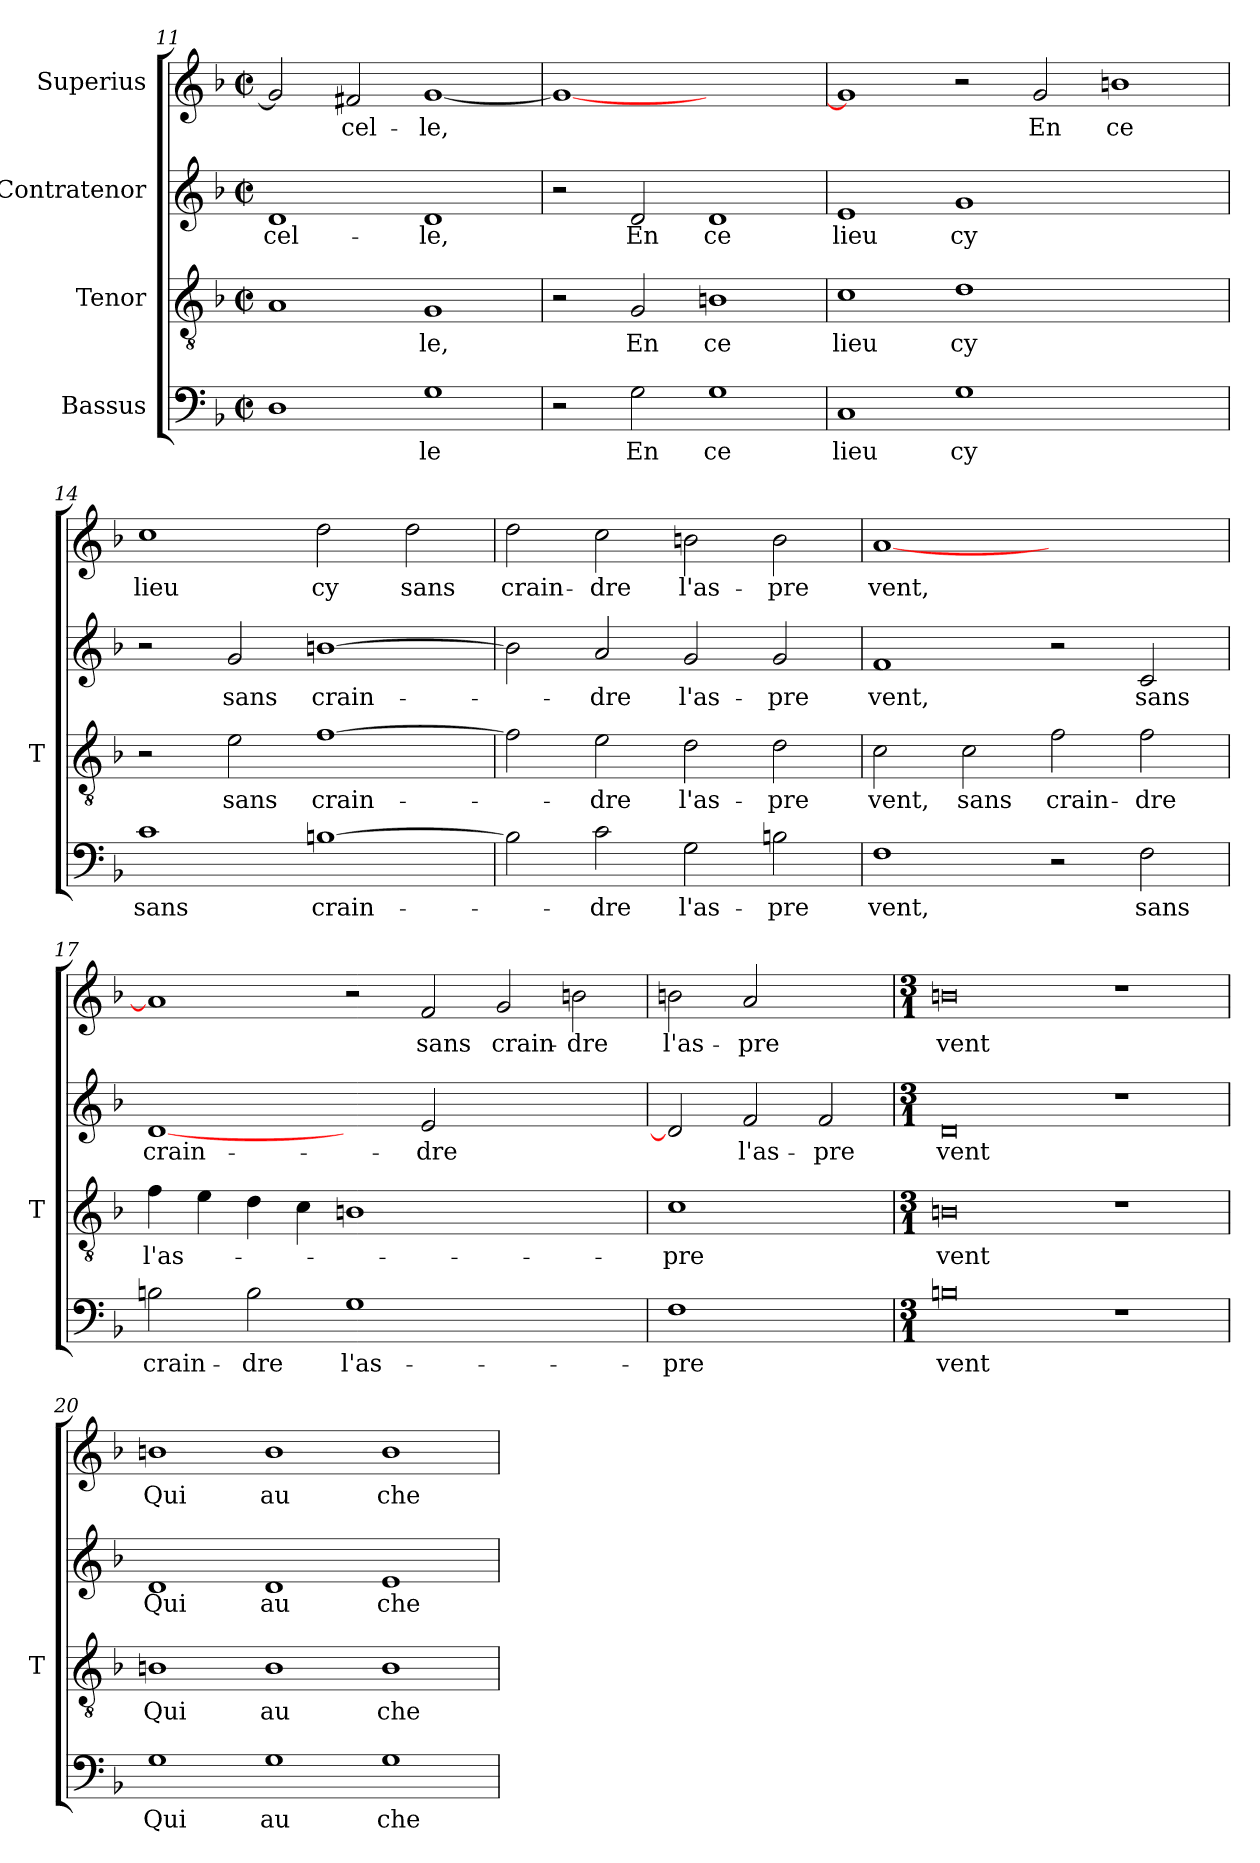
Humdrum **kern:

**kern	**text	**kern	**text	**kern	**text	**kern	**text
*part4	*part4	*part3	*part3	*part2	*part2	*part1	*part1
*staff4	*staff4	*staff3	*staff3	*staff2	*staff2	*staff1	*staff1
*I"Bassus	*	*I"Tenor	*	*I"Contratenor	*	*I"Superius	*
*	*	*I'T	*	*	*	*	*
!!LO:LB:g=z
*clefF4	*	*clefGv2	*	*clefG2	*	*clefG2	*
*k[b-]	*	*k[b-]	*	*k[b-]	*	*k[b-]	*
*F:	*	*F:	*	*F:	*	*F:	*
*M2/2	*	*M2/2	*	*M2/2	*	*M2/2	*
*met(c|)	*	*met(c|)	*	*met(c|)	*	*met(c|)	*
=11	=11	=11	=11	=11	=11	=11	=11
1D	.	1A	.	1d	cel-	2g]	.
.	.	.	.	.	.	2f#X	cel-
1G	-le	1G	-le,	1d	-le,	[1g	-le,
=12	=12	=12	=12	=12	=12	=12	=12
2r	.	2r	.	2r	.	1g_	.
2G	-En	2G	-En	2d	-En	.	.
1G	-ce	1Bn	-ce	1d	-ce	1ryy	.
=13	=13	=13	=13	=13	=13	=13	=13
1C	-lieu	1c	-lieu	1e	-lieu	1g]	.
1G	-cy	1d	-cy	1g	-cy	2r	.
.	.	.	.	.	.	2g	-En
1ryy	.	1ryy	.	1ryy	.	1b	-ce
=14	=14	=14	=14	=14	=14	=14	=14
1c	-sans	2r	.	2r	.	1cc	-lieu
.	.	2e	-sans	2g	-sans	.	.
[1Bn	crain-	[1f	crain-	[1bn	crain-	2dd	-cy
.	.	.	.	.	.	2dd	-sans
=15	=15	=15	=15	=15	=15	=15	=15
2B]	.	2f]	.	2b]	.	2dd	crain-
2c	-dre	2e	-dre	2a	-dre	2cc	-dre
2G	l'as-	2d	l'as-	2g	l'as-	2b	l'as-
2Bn	-pre	2d	-pre	2g	-pre	2b	-pre
!!LO:PB:g=z
=16	=16	=16	=16	=16	=16	=16	=16
1F	-vent,	2c	-vent,	1f	-vent,	[1a	-vent,
.	.	2c	-sans	.	.	.	.
2r	.	2f	crain-	2r	.	1ryy	.
2F	-sans	2f	-dre	2c	-sans	.	.
=17	=17	=17	=17	=17	=17	=17	=17
2Bn	crain-	4f	l'as-	[1d	crain-	1a]	.
.	.	4e	.	.	.	.	.
2B	-dre	4d	.	.	.	.	.
.	.	4c	.	.	.	.	.
1G	l'as-	1Bn	.	2ryy	.	2r	.
.	.	.	.	2e	-dre	2f	-sans
1ryy	.	1ryy	.	1ryy	.	2g	crain-
.	.	.	.	.	.	2b	-dre
=18	=18	=18	=18	=18	=18	=18	=18
1F	-pre	1c	-pre	2d]	.	2b	l'as-
.	.	.	.	2f	l'as-	2a	-pre
2ryy	.	2ryy	.	2f	-pre	2ryy	.
=19	=19	=19	=19	=19	=19	=19	=19
*M3/1	*	*M3/1	*	*M3/1	*	*M3/1	*
0Bn	-vent	0Bn	-vent	0d	-vent	0b	-vent
1r	.	1r	.	1r	.	1r	.
=20	=20	=20	=20	=20	=20	=20	=20
1G	-Qui	1Bn	-Qui	1d	-Qui	1b	-Qui
1G	-au	1B	-au	1d	-au	1b	-au
1G	che-	1B	che-	1e	che-	1b	che-
=	=	=	=	=	=	=	=
*-	*-	*-	*-	*-	*-	*-	*-
